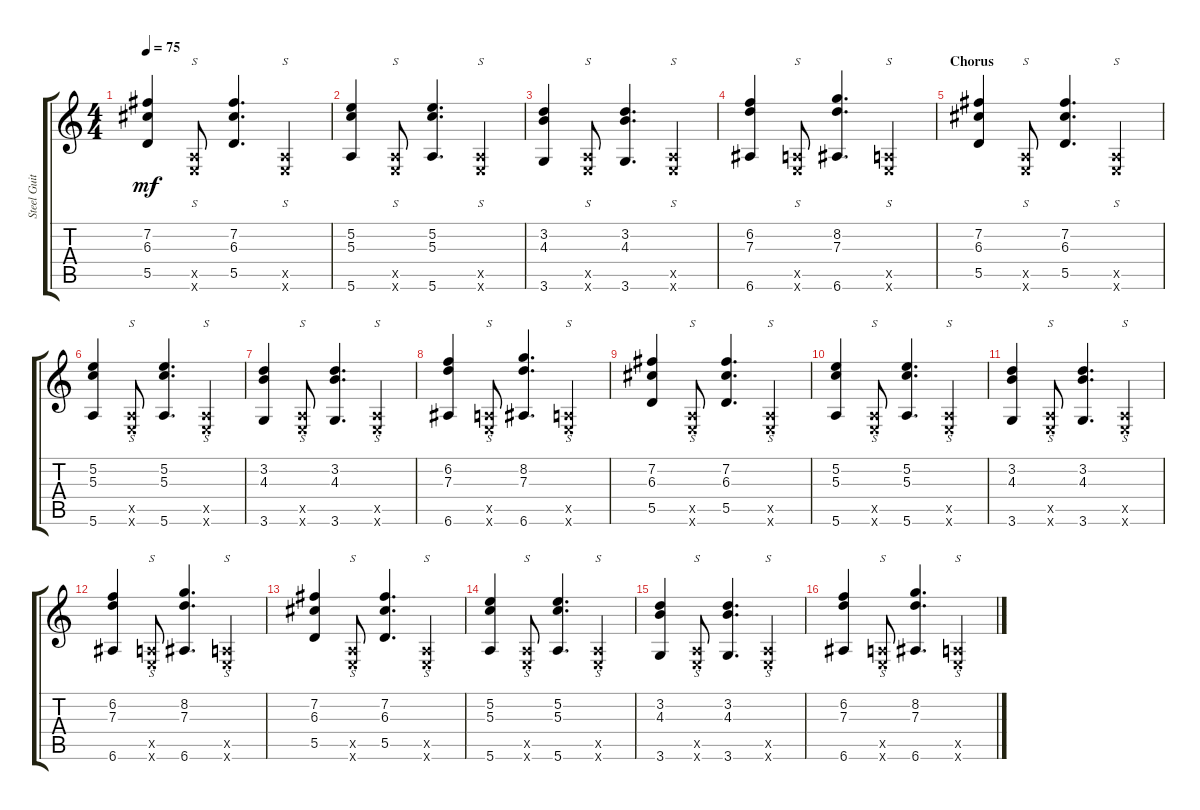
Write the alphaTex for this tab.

\track ("Steel Guitar" "Steel Guit") {instrument acousticguitarsteel}
\staff {score tabs}
\tuning (E4 B3 G3 D3 A2 E2) {hide}
\ts (4 4)
\tempo 75
\clef g2
\ks c
(7.2 6.3 5.5).4{dy mf} (0.5{x} 0.6{x}).8{s} (7.2 6.3 5.5).4{d} (0.5{x} 0.6{x}).4{s} |
(5.2 5.3 5.6).4 (0.5{x} 0.6{x}).8{s} (5.2 5.3 5.6).4{d} (0.5{x} 0.6{x}).4{s} |
(3.2 4.3 3.6).4 (0.5{x} 0.6{x}).8{s} (3.2 4.3 3.6).4{d} (0.5{x} 0.6{x}).4{s} |
(6.2 7.3 6.6).4 (0.5{x} 0.6{x}).8{s} (8.2 7.3 6.6).4{d} (0.5{x} 0.6{x}).4{s} |
\section ("" "Chorus")
(7.2 6.3 5.5).4 (0.5{x} 0.6{x}).8{s} (7.2 6.3 5.5).4{d} (0.5{x} 0.6{x}).4{s} |
(5.2 5.3 5.6).4 (0.5{x} 0.6{x}).8{s} (5.2 5.3 5.6).4{d} (0.5{x} 0.6{x}).4{s} |
(3.2 4.3 3.6).4 (0.5{x} 0.6{x}).8{s} (3.2 4.3 3.6).4{d} (0.5{x} 0.6{x}).4{s} |
(6.2 7.3 6.6).4 (0.5{x} 0.6{x}).8{s} (8.2 7.3 6.6).4{d} (0.5{x} 0.6{x}).4{s} |
(7.2 6.3 5.5).4 (0.5{x} 0.6{x}).8{s} (7.2 6.3 5.5).4{d} (0.5{x} 0.6{x}).4{s} |
(5.2 5.3 5.6).4 (0.5{x} 0.6{x}).8{s} (5.2 5.3 5.6).4{d} (0.5{x} 0.6{x}).4{s} |
(3.2 4.3 3.6).4 (0.5{x} 0.6{x}).8{s} (3.2 4.3 3.6).4{d} (0.5{x} 0.6{x}).4{s} |
(6.2 7.3 6.6).4 (0.5{x} 0.6{x}).8{s} (8.2 7.3 6.6).4{d} (0.5{x} 0.6{x}).4{s} |
(7.2 6.3 5.5).4 (0.5{x} 0.6{x}).8{s} (7.2 6.3 5.5).4{d} (0.5{x} 0.6{x}).4{s} |
(5.2 5.3 5.6).4 (0.5{x} 0.6{x}).8{s} (5.2 5.3 5.6).4{d} (0.5{x} 0.6{x}).4{s} |
(3.2 4.3 3.6).4 (0.5{x} 0.6{x}).8{s} (3.2 4.3 3.6).4{d} (0.5{x} 0.6{x}).4{s} |
(6.2 7.3 6.6).4 (0.5{x} 0.6{x}).8{s} (8.2 7.3 6.6).4{d} (0.5{x} 0.6{x}).4{s}
